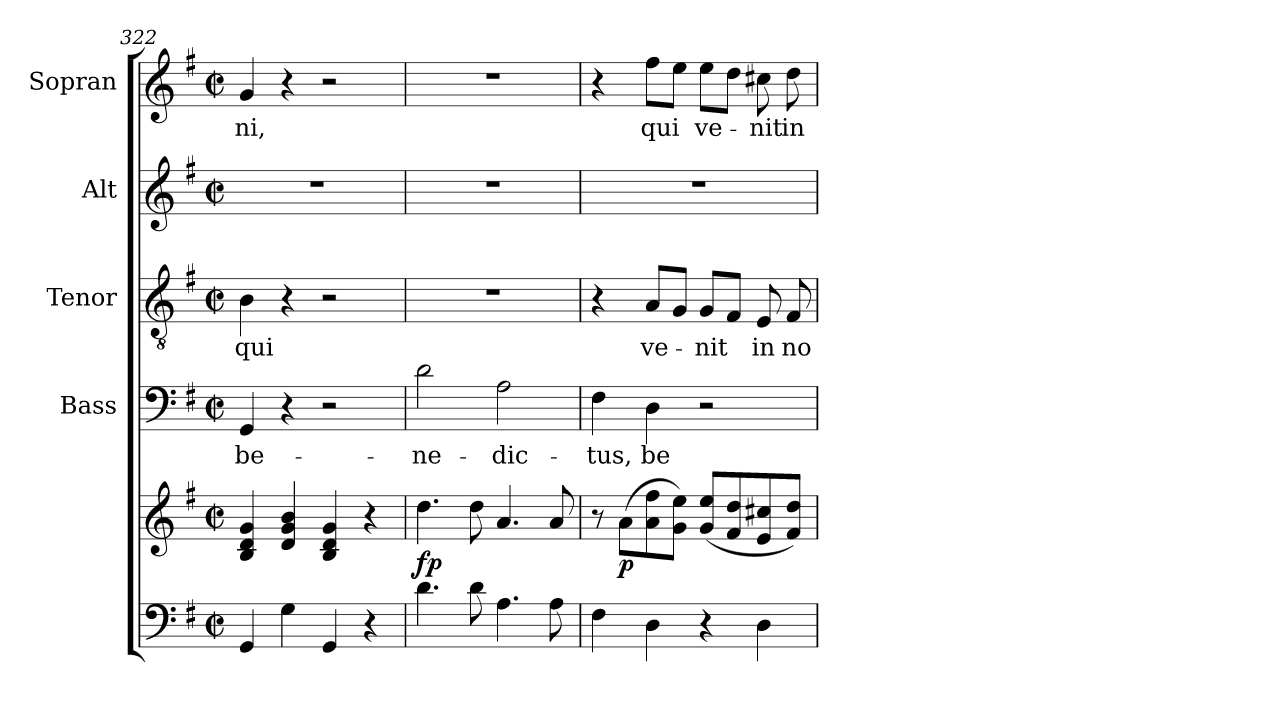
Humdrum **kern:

**kern	**kern	**dynam	**kern	**text	**kern	**text	**kern	**kern	**text
*part5	*part5	*part5	*part4	*part4	*part3	*part3	*part2	*part1	*part1
*staff6	*staff5	*staff5/6	*staff4	*staff4	*staff3	*staff3	*staff2	*staff1	*staff1
*	*	*	*I"Bass	*	*I"Tenor	*	*I"Alt	*I"Sopran	*
*	*	*	*I'B.	*	*I'T.	*	*I'A.	*I'S.	*
*clefF4	*clefG2	*	*clefF4	*	*clefGv2	*	*clefG2	*clefG2	*
*k[f#]	*k[f#]	*	*k[f#]	*	*k[f#]	*	*k[f#]	*k[f#]	*
*G:	*G:	*	*G:	*	*G:	*	*G:	*G:	*
*M2/2	*M2/2	*	*M2/2	*	*M2/2	*	*M2/2	*M2/2	*
*met(c|)	*met(c|)	*	*met(c|)	*	*met(c|)	*	*met(c|)	*met(c|)	*
=322	=322	=322	=322	=322	=322	=322	=322	=322	=322
!	!	!	!	!LO:LY:b	!	!LO:LY:b	!	!	!LO:LY:b
4GG/	4B/ 4d/ 4g/	.	4GG/	be-	4B\	qui	1r	4g/	-ni,
4G\	4d/ 4g/ 4b/	.	4r	.	4r	.	.	4r	.
4GG/	4B/ 4d/ 4g/	.	2r	.	2r	.	.	2r	.
4r	4r	.	.	.	.	.	.	.	.
=323	=323	=323	=323	=323	=323	=323	=323	=323	=323
!	!	!LO:DY:a=2	!	!LO:LY:b	!	!	!	!	!
4.d\	4.dd\	fp	2d\	-ne-	1r	.	1r	1r	.
8d\	8dd\	.	.	.	.	.	.	.	.
!	!	!	!	!LO:LY:b	!	!	!	!	!
4.A\	4.a/	.	2A\	-dic-	.	.	.	.	.
8A\	8a/	.	.	.	.	.	.	.	.
=324	=324	=324	=324	=324	=324	=324	=324	=324	=324
!	!	!	!	!LO:LY:b	!	!	!	!	!
4F#\	8r	.	4F#\	-tus,	4r	.	1r	4r	.
!	!	!LO:DY:b	!	!	!	!	!	!	!
.	(>8a\L	p	.	.	.	.	.	.	.
!	!	!	!	!LO:LY:b	!	!LO:LY:b	!	!	!LO:LY:b
4D\	8a\ 8ff#\	.	4D\	be-	8A/L	ve-	.	8ff#\L	qui
.	8g\ 8ee\J)	.	.	.	8G/J	.	.	8ee\J	.
!	!	!	!	!	!	!LO:LY:b	!	!	!LO:LY:b
4r	(<8g/ 8ee/L	.	2r	.	8G/L	-nit	.	8ee\L	ve-
.	8f#/ 8dd/	.	.	.	8F#/J	.	.	8dd\J	.
!	!	!	!	!	!	!LO:LY:b	!	!	!LO:LY:b
4D\	8e/ 8cc#X/	.	.	.	8E/	in	.	8cc#X\	-nit
!	!	!	!	!	!	!LO:LY:b	!	!	!LO:LY:b
.	8f#/ 8dd/J)	.	.	.	8F#/	no-	.	8dd\	in
=	=	=	=	=	=	=	=	=	=
*-	*-	*-	*-	*-	*-	*-	*-	*-	*-
